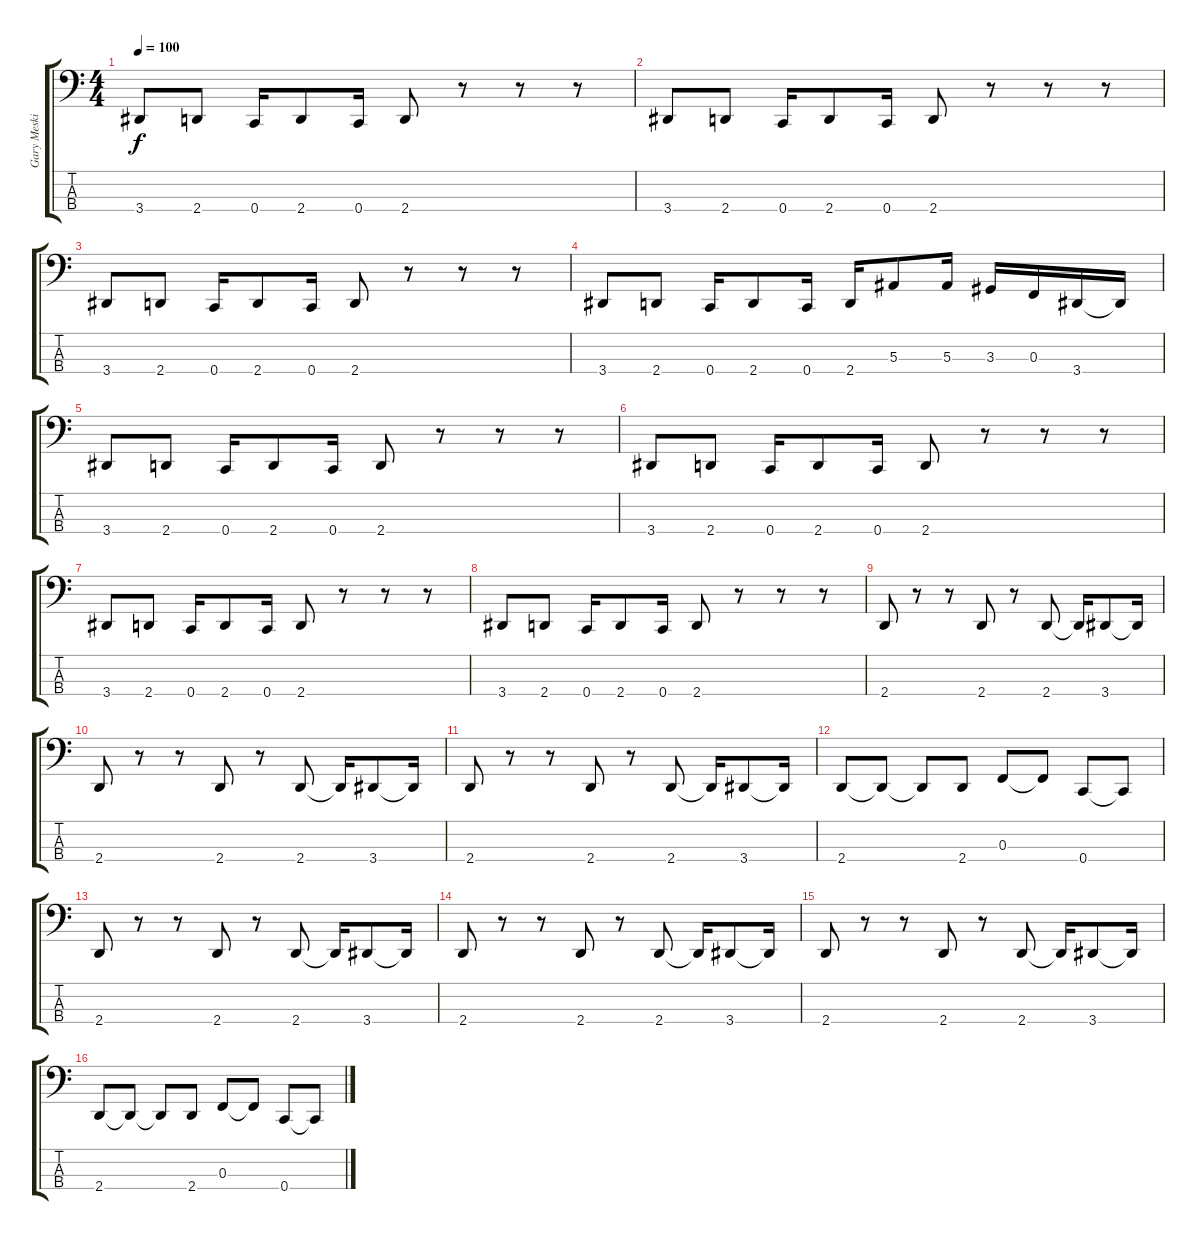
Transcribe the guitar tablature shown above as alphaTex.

\track ("Gary Meskil" "Gary Meski") {instrument electricbasspick}
\staff {score tabs}
\tuning (Eb2 Bb1 F1 C1) {hide}
\ts (4 4)
\tempo 100
\clef f4
\ks c
3.4.8{dy f instrument electricbasspick} 2.4.8 0.4.16 2.4.8 0.4.16 2.4.8 r.8 r.8 r.8 |
3.4.8 2.4.8 0.4.16 2.4.8 0.4.16 2.4.8 r.8 r.8 r.8 |
3.4.8 2.4.8 0.4.16 2.4.8 0.4.16 2.4.8 r.8 r.8 r.8 |
3.4.8 2.4.8 0.4.16 2.4.8 0.4.16 2.4.16 5.3.8 5.3.16 3.3.16 0.3.16 3.4.16 3.4{t}.16 |
3.4.8 2.4.8 0.4.16 2.4.8 0.4.16 2.4.8 r.8 r.8 r.8 |
3.4.8 2.4.8 0.4.16 2.4.8 0.4.16 2.4.8 r.8 r.8 r.8 |
3.4.8 2.4.8 0.4.16 2.4.8 0.4.16 2.4.8 r.8 r.8 r.8 |
3.4.8 2.4.8 0.4.16 2.4.8 0.4.16 2.4.8 r.8 r.8 r.8 |
2.4.8 r.8 r.8 2.4.8 r.8 2.4.8 2.4{t}.16 3.4.8 3.4{t}.16 |
2.4.8 r.8 r.8 2.4.8 r.8 2.4.8 2.4{t}.16 3.4.8 3.4{t}.16 |
2.4.8 r.8 r.8 2.4.8 r.8 2.4.8 2.4{t}.16 3.4.8 3.4{t}.16 |
2.4.8 2.4{t}.8 2.4{t}.8 2.4.8 0.3.8 0.3{t}.8 0.4.8 0.4{t}.8 |
2.4.8 r.8 r.8 2.4.8 r.8 2.4.8 2.4{t}.16 3.4.8 3.4{t}.16 |
2.4.8 r.8 r.8 2.4.8 r.8 2.4.8 2.4{t}.16 3.4.8 3.4{t}.16 |
2.4.8 r.8 r.8 2.4.8 r.8 2.4.8 2.4{t}.16 3.4.8 3.4{t}.16 |
2.4.8 2.4{t}.8 2.4{t}.8 2.4.8 0.3.8 0.3{t}.8 0.4.8 0.4{t}.8
